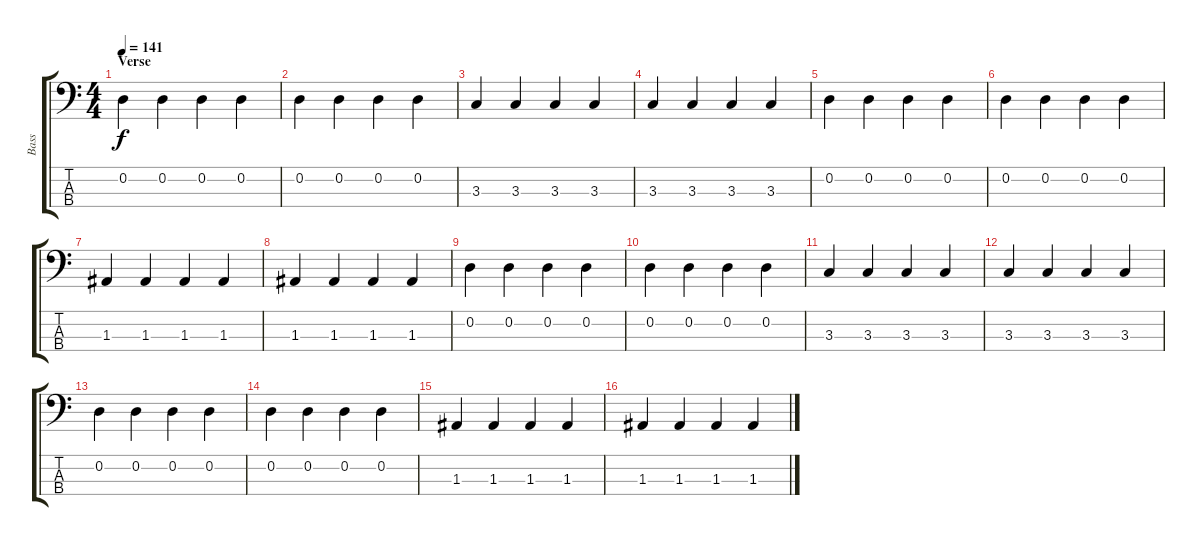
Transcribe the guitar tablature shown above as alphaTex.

\track ("Bass" "Bass") {instrument electricbassfinger}
\staff {score tabs}
\tuning (G2 D2 A1 E1) {hide}
\ts (4 4)
\section ("" "Verse")
\tempo 141
\clef f4
\ks c
0.2.4{dy f} 0.2.4 0.2.4 0.2.4 |
0.2.4 0.2.4 0.2.4 0.2.4 |
3.3.4 3.3.4 3.3.4 3.3.4 |
3.3.4 3.3.4 3.3.4 3.3.4 |
0.2.4 0.2.4 0.2.4 0.2.4 |
0.2.4 0.2.4 0.2.4 0.2.4 |
1.3.4 1.3.4 1.3.4 1.3.4 |
1.3.4 1.3.4 1.3.4 1.3.4 |
0.2.4 0.2.4 0.2.4 0.2.4 |
0.2.4 0.2.4 0.2.4 0.2.4 |
3.3.4 3.3.4 3.3.4 3.3.4 |
3.3.4 3.3.4 3.3.4 3.3.4 |
0.2.4 0.2.4 0.2.4 0.2.4 |
0.2.4 0.2.4 0.2.4 0.2.4 |
1.3.4 1.3.4 1.3.4 1.3.4 |
1.3.4 1.3.4 1.3.4 1.3.4
